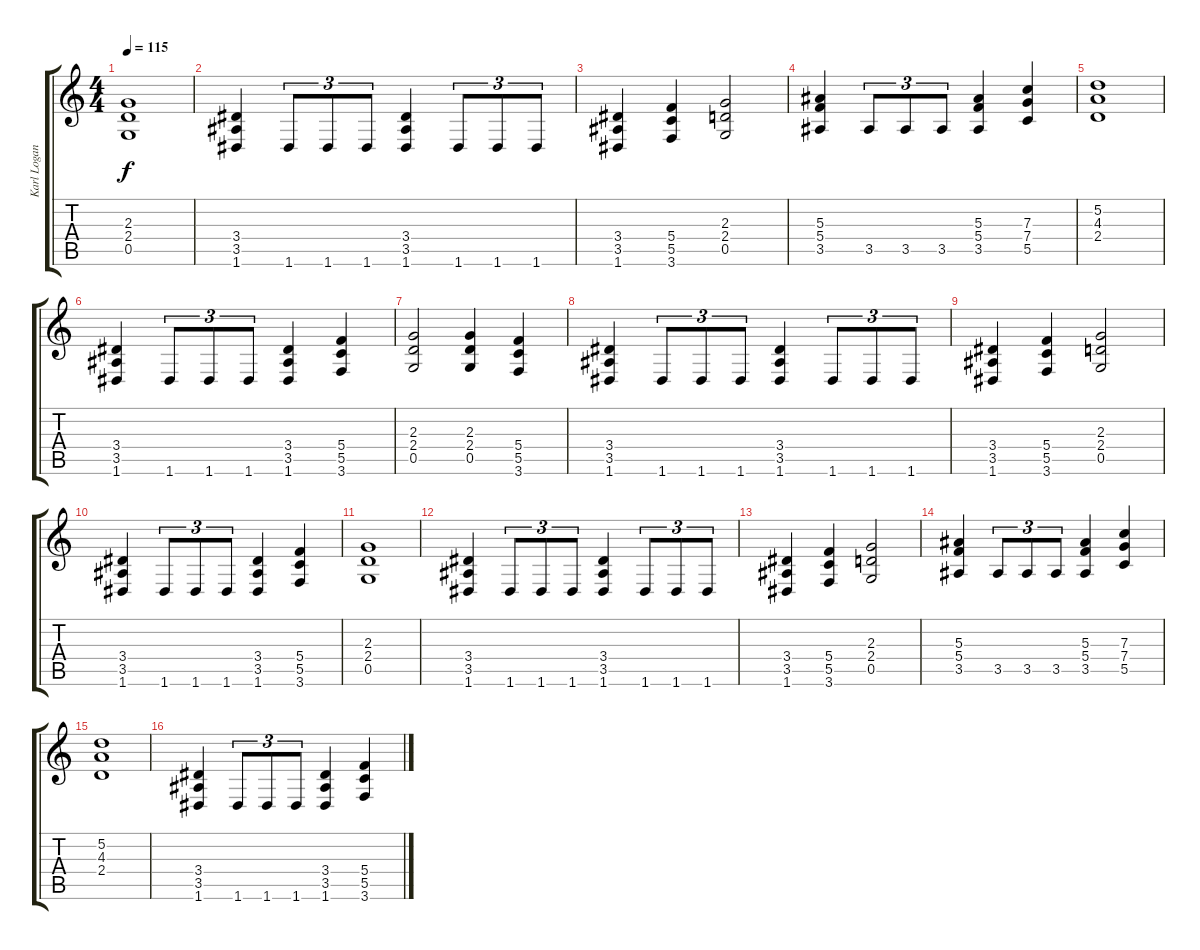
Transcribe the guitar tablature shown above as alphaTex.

\track ("Karl Logan(Rhytm Guitar)" "Karl Logan") {instrument distortionguitar}
\staff {score tabs}
\tuning (D4 A3 F3 C3 G2 D2) {hide}
\ts (4 4)
\tempo 115
\clef g2
\ks c
(2.3 2.4 0.5).1{dy f} |
(3.4 3.5 1.6).4 1.6.8{tu (3 2)} 1.6.8{tu (3 2)} 1.6.8{tu (3 2)} (3.4 3.5 1.6).4 1.6.8{tu (3 2)} 1.6.8{tu (3 2)} 1.6.8{tu (3 2)} |
(3.4 3.5 1.6).4 (5.4 5.5 3.6).4 (2.3 2.4 0.5).2 |
(5.3 5.4 3.5).4 3.5.8{tu (3 2)} 3.5.8{tu (3 2)} 3.5.8{tu (3 2)} (5.3 5.4 3.5).4 (7.3 7.4 5.5).4 |
(5.2 4.3 2.4).1 |
(3.4 3.5 1.6).4 1.6.8{tu (3 2)} 1.6.8{tu (3 2)} 1.6.8{tu (3 2)} (3.4 3.5 1.6).4 (5.4 5.5 3.6).4 |
(2.3 2.4 0.5).2 (2.3 2.4 0.5).4 (5.4 5.5 3.6).4 |
(3.4 3.5 1.6).4 1.6.8{tu (3 2)} 1.6.8{tu (3 2)} 1.6.8{tu (3 2)} (3.4 3.5 1.6).4 1.6.8{tu (3 2)} 1.6.8{tu (3 2)} 1.6.8{tu (3 2)} |
(3.4 3.5 1.6).4 (5.4 5.5 3.6).4 (2.3 2.4 0.5).2 |
(3.4 3.5 1.6).4 1.6.8{tu (3 2)} 1.6.8{tu (3 2)} 1.6.8{tu (3 2)} (3.4 3.5 1.6).4 (5.4 5.5 3.6).4 |
(2.3 2.4 0.5).1 |
(3.4 3.5 1.6).4 1.6.8{tu (3 2)} 1.6.8{tu (3 2)} 1.6.8{tu (3 2)} (3.4 3.5 1.6).4 1.6.8{tu (3 2)} 1.6.8{tu (3 2)} 1.6.8{tu (3 2)} |
(3.4 3.5 1.6).4 (5.4 5.5 3.6).4 (2.3 2.4 0.5).2 |
(5.3 5.4 3.5).4 3.5.8{tu (3 2)} 3.5.8{tu (3 2)} 3.5.8{tu (3 2)} (5.3 5.4 3.5).4 (7.3 7.4 5.5).4 |
(5.2 4.3 2.4).1 |
(3.4 3.5 1.6).4 1.6.8{tu (3 2)} 1.6.8{tu (3 2)} 1.6.8{tu (3 2)} (3.4 3.5 1.6).4 (5.4 5.5 3.6).4
